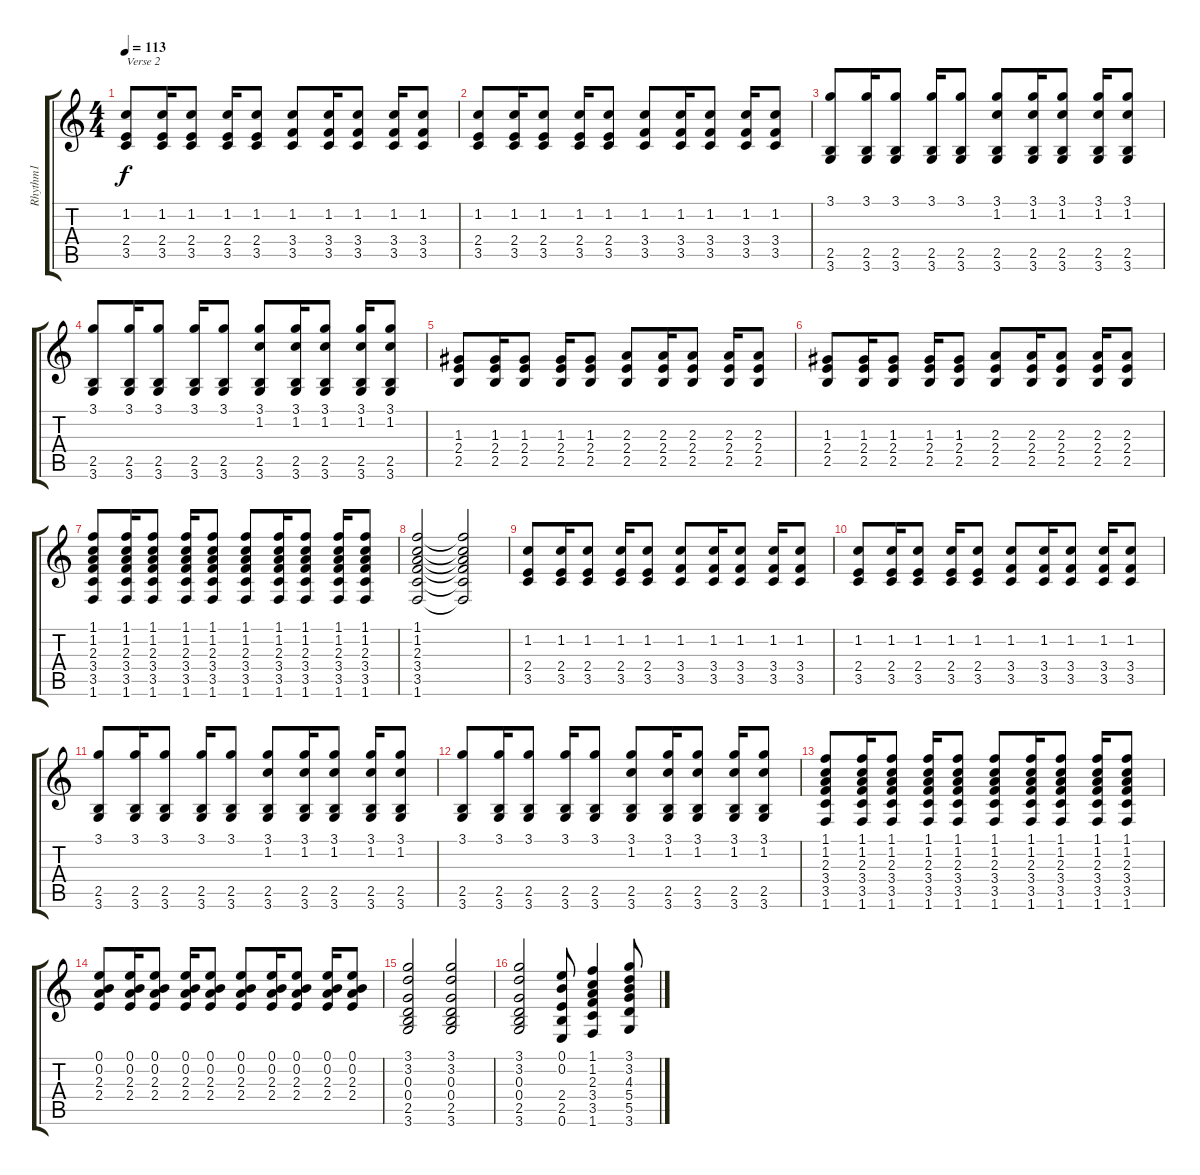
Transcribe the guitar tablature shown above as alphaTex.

\track ("Rhythm1" "Rhythm1") {instrument acousticguitarsteel}
\staff {score tabs}
\tuning (E4 B3 G3 D3 A2 E2) {hide}
\ts (4 4)
\tempo 113
\clef g2
\ks c
(1.2 2.4 3.5).8{txt "Verse 2" dy f} (1.2 2.4 3.5).16 (1.2 2.4 3.5).8 (1.2 2.4 3.5).16 (1.2 2.4 3.5).8 (1.2 3.4 3.5).8 (1.2 3.4 3.5).16 (1.2 3.4 3.5).8 (1.2 3.4 3.5).16 (1.2 3.4 3.5).8 |
(1.2 2.4 3.5).8 (1.2 2.4 3.5).16 (1.2 2.4 3.5).8 (1.2 2.4 3.5).16 (1.2 2.4 3.5).8 (1.2 3.4 3.5).8 (1.2 3.4 3.5).16 (1.2 3.4 3.5).8 (1.2 3.4 3.5).16 (1.2 3.4 3.5).8 |
(3.1 2.5 3.6).8 (3.1 2.5 3.6).16 (3.1 2.5 3.6).8 (3.1 2.5 3.6).16 (3.1 2.5 3.6).8 (3.1 1.2 2.5 3.6).8 (3.1 1.2 2.5 3.6).16 (3.1 1.2 2.5 3.6).8 (3.1 1.2 2.5 3.6).16 (3.1 1.2 2.5 3.6).8 |
(3.1 2.5 3.6).8 (3.1 2.5 3.6).16 (3.1 2.5 3.6).8 (3.1 2.5 3.6).16 (3.1 2.5 3.6).8 (3.1 1.2 2.5 3.6).8 (3.1 1.2 2.5 3.6).16 (3.1 1.2 2.5 3.6).8 (3.1 1.2 2.5 3.6).16 (3.1 1.2 2.5 3.6).8 |
(1.3 2.4 2.5).8 (1.3 2.4 2.5).16 (1.3 2.4 2.5).8 (1.3 2.4 2.5).16 (1.3 2.4 2.5).8 (2.3 2.4 2.5).8 (2.3 2.4 2.5).16 (2.3 2.4 2.5).8 (2.3 2.4 2.5).16 (2.3 2.4 2.5).8 |
(1.3 2.4 2.5).8 (1.3 2.4 2.5).16 (1.3 2.4 2.5).8 (1.3 2.4 2.5).16 (1.3 2.4 2.5).8 (2.3 2.4 2.5).8 (2.3 2.4 2.5).16 (2.3 2.4 2.5).8 (2.3 2.4 2.5).16 (2.3 2.4 2.5).8 |
(1.1 1.2 2.3 3.4 3.5 1.6).8 (1.1 1.2 2.3 3.4 3.5 1.6).16 (1.1 1.2 2.3 3.4 3.5 1.6).8 (1.1 1.2 2.3 3.4 3.5 1.6).16 (1.1 1.2 2.3 3.4 3.5 1.6).8 (1.1 1.2 2.3 3.4 3.5 1.6).8 (1.1 1.2 2.3 3.4 3.5 1.6).16 (1.1 1.2 2.3 3.4 3.5 1.6).8 (1.1 1.2 2.3 3.4 3.5 1.6).16 (1.1 1.2 2.3 3.4 3.5 1.6).8 |
(1.1 1.2 2.3 3.4 3.5 1.6).2 (1.1{t} 1.2{t} 2.3{t} 3.4{t} 3.5{t} 1.6{t}).2 |
(1.2 2.4 3.5).8 (1.2 2.4 3.5).16 (1.2 2.4 3.5).8 (1.2 2.4 3.5).16 (1.2 2.4 3.5).8 (1.2 3.4 3.5).8 (1.2 3.4 3.5).16 (1.2 3.4 3.5).8 (1.2 3.4 3.5).16 (1.2 3.4 3.5).8 |
(1.2 2.4 3.5).8 (1.2 2.4 3.5).16 (1.2 2.4 3.5).8 (1.2 2.4 3.5).16 (1.2 2.4 3.5).8 (1.2 3.4 3.5).8 (1.2 3.4 3.5).16 (1.2 3.4 3.5).8 (1.2 3.4 3.5).16 (1.2 3.4 3.5).8 |
(3.1 2.5 3.6).8 (3.1 2.5 3.6).16 (3.1 2.5 3.6).8 (3.1 2.5 3.6).16 (3.1 2.5 3.6).8 (3.1 1.2 2.5 3.6).8 (3.1 1.2 2.5 3.6).16 (3.1 1.2 2.5 3.6).8 (3.1 1.2 2.5 3.6).16 (3.1 1.2 2.5 3.6).8 |
(3.1 2.5 3.6).8 (3.1 2.5 3.6).16 (3.1 2.5 3.6).8 (3.1 2.5 3.6).16 (3.1 2.5 3.6).8 (3.1 1.2 2.5 3.6).8 (3.1 1.2 2.5 3.6).16 (3.1 1.2 2.5 3.6).8 (3.1 1.2 2.5 3.6).16 (3.1 1.2 2.5 3.6).8 |
(1.1 1.2 2.3 3.4 3.5 1.6).8 (1.1 1.2 2.3 3.4 3.5 1.6).16 (1.1 1.2 2.3 3.4 3.5 1.6).8 (1.1 1.2 2.3 3.4 3.5 1.6).16 (1.1 1.2 2.3 3.4 3.5 1.6).8 (1.1 1.2 2.3 3.4 3.5 1.6).8 (1.1 1.2 2.3 3.4 3.5 1.6).16 (1.1 1.2 2.3 3.4 3.5 1.6).8 (1.1 1.2 2.3 3.4 3.5 1.6).16 (1.1 1.2 2.3 3.4 3.5 1.6).8 |
(0.1 0.2 2.3 2.4).8 (0.1 0.2 2.3 2.4).16 (0.1 0.2 2.3 2.4).8 (0.1 0.2 2.3 2.4).16 (0.1 0.2 2.3 2.4).8 (0.1 0.2 2.3 2.4).8 (0.1 0.2 2.3 2.4).16 (0.1 0.2 2.3 2.4).8 (0.1 0.2 2.3 2.4).16 (0.1 0.2 2.3 2.4).8 |
(3.1 3.2 0.3 0.4 2.5 3.6).2 (3.1 3.2 0.3 0.4 2.5 3.6).2 |
(3.1 3.2 0.3 0.4 2.5 3.6).2 (0.1 0.2 2.4 2.5 0.6).8 (1.1 1.2 2.3 3.4 3.5 1.6).4 (3.1 3.2 4.3 5.4 5.5 3.6).8
